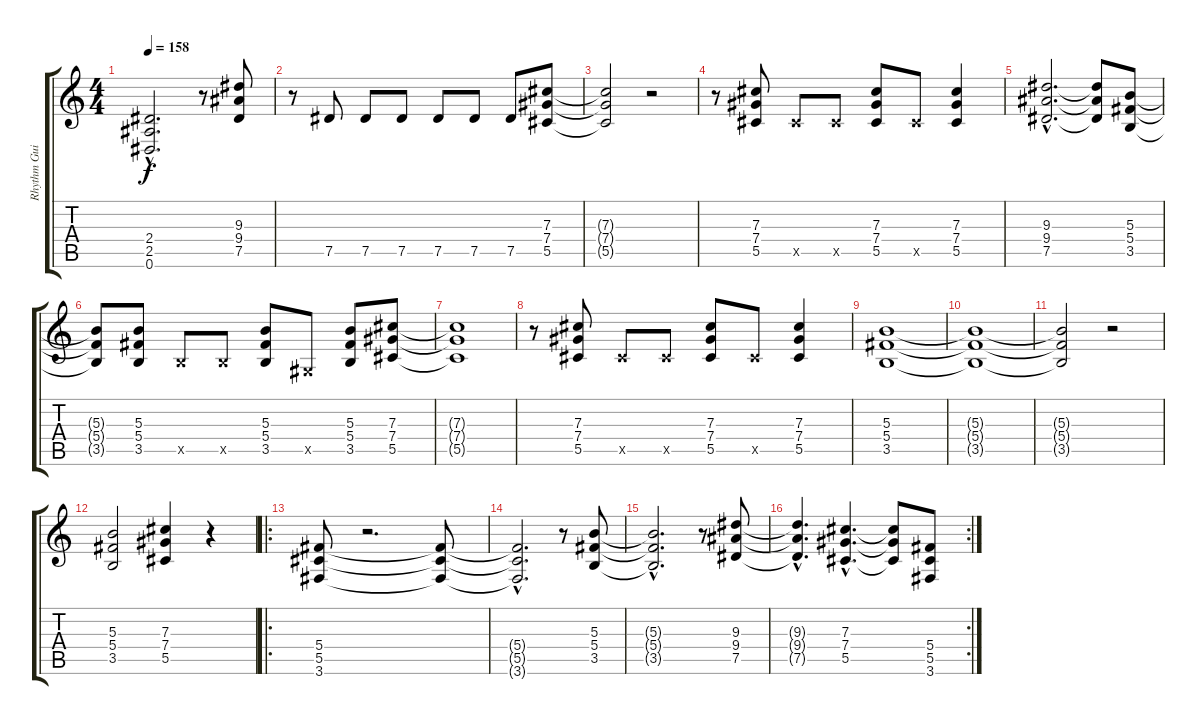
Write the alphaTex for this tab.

\track ("Rhythm Guitar" "Rhythm Gui") {instrument distortionguitar}
\staff {score tabs}
\tuning (Eb4 Bb3 Gb3 Db3 Ab2 Eb2) {hide}
\ts (4 4)
\tempo 158
\clef g2
\ks c
(2.4{hac t} 2.5{hac t} 0.6{hac t}).2{d dy f} r.8 (9.3 9.4 7.5).8 |
r.8 7.5.8 7.5.8 7.5.8 7.5.8 7.5.8 7.5.8 (7.3 7.4 5.5).8 |
(7.3{t} 7.4{t} 5.5{t}).2 r.2 |
r.8 (7.3 7.4 5.5).8 5.5{x}.8 5.5{x}.8 (7.3 7.4 5.5).8 5.5{x}.8 (7.3 7.4 5.5).4 |
(9.3{hac} 9.4{hac} 7.5{hac}).2{d} (9.3{t} 9.4{t} 7.5{t}).8 (5.3 5.4 3.5).8 |
(5.3{t} 5.4{t} 3.5{t}).8 (5.3 5.4 3.5).8 3.5{x}.8 3.5{x}.8 (5.3 5.4 3.5).8 0.5{x}.8 (5.3 5.4 3.5).8 (7.3 7.4 5.5).8 |
(7.3{t} 7.4{t} 5.5{t}).1 |
r.8 (7.3 7.4 5.5).8 5.5{x}.8 5.5{x}.8 (7.3 7.4 5.5).8 5.5{x}.8 (7.3 7.4 5.5).4 |
(5.3 5.4 3.5).1 |
(5.3{t} 5.4{t} 3.5{t}).1 |
(5.3{t} 5.4{t} 3.5{t}).2 r.2 |
(5.3 5.4 3.5).2 (7.3 7.4 5.5).4 r.4 |
\ro
(5.4 5.5 3.6).8 r.2{d} (5.4{t} 5.5{t} 3.6{t}).8 |
(5.4{hac t} 5.5{hac t} 3.6{hac t}).2{d} r.8 (5.3 5.4 3.5).8 |
(5.3{hac t} 5.4{hac t} 3.5{hac t}).2{d} r.8 (9.3 9.4 7.5).8 |
\rc 2
(9.3{hac t} 9.4{hac t} 7.5{hac t}).4{d} (7.3{hac} 7.4{hac} 5.5{hac}).4{d} (7.3{t} 7.4{t} 5.5{t}).8 (5.4 5.5 3.6).8
